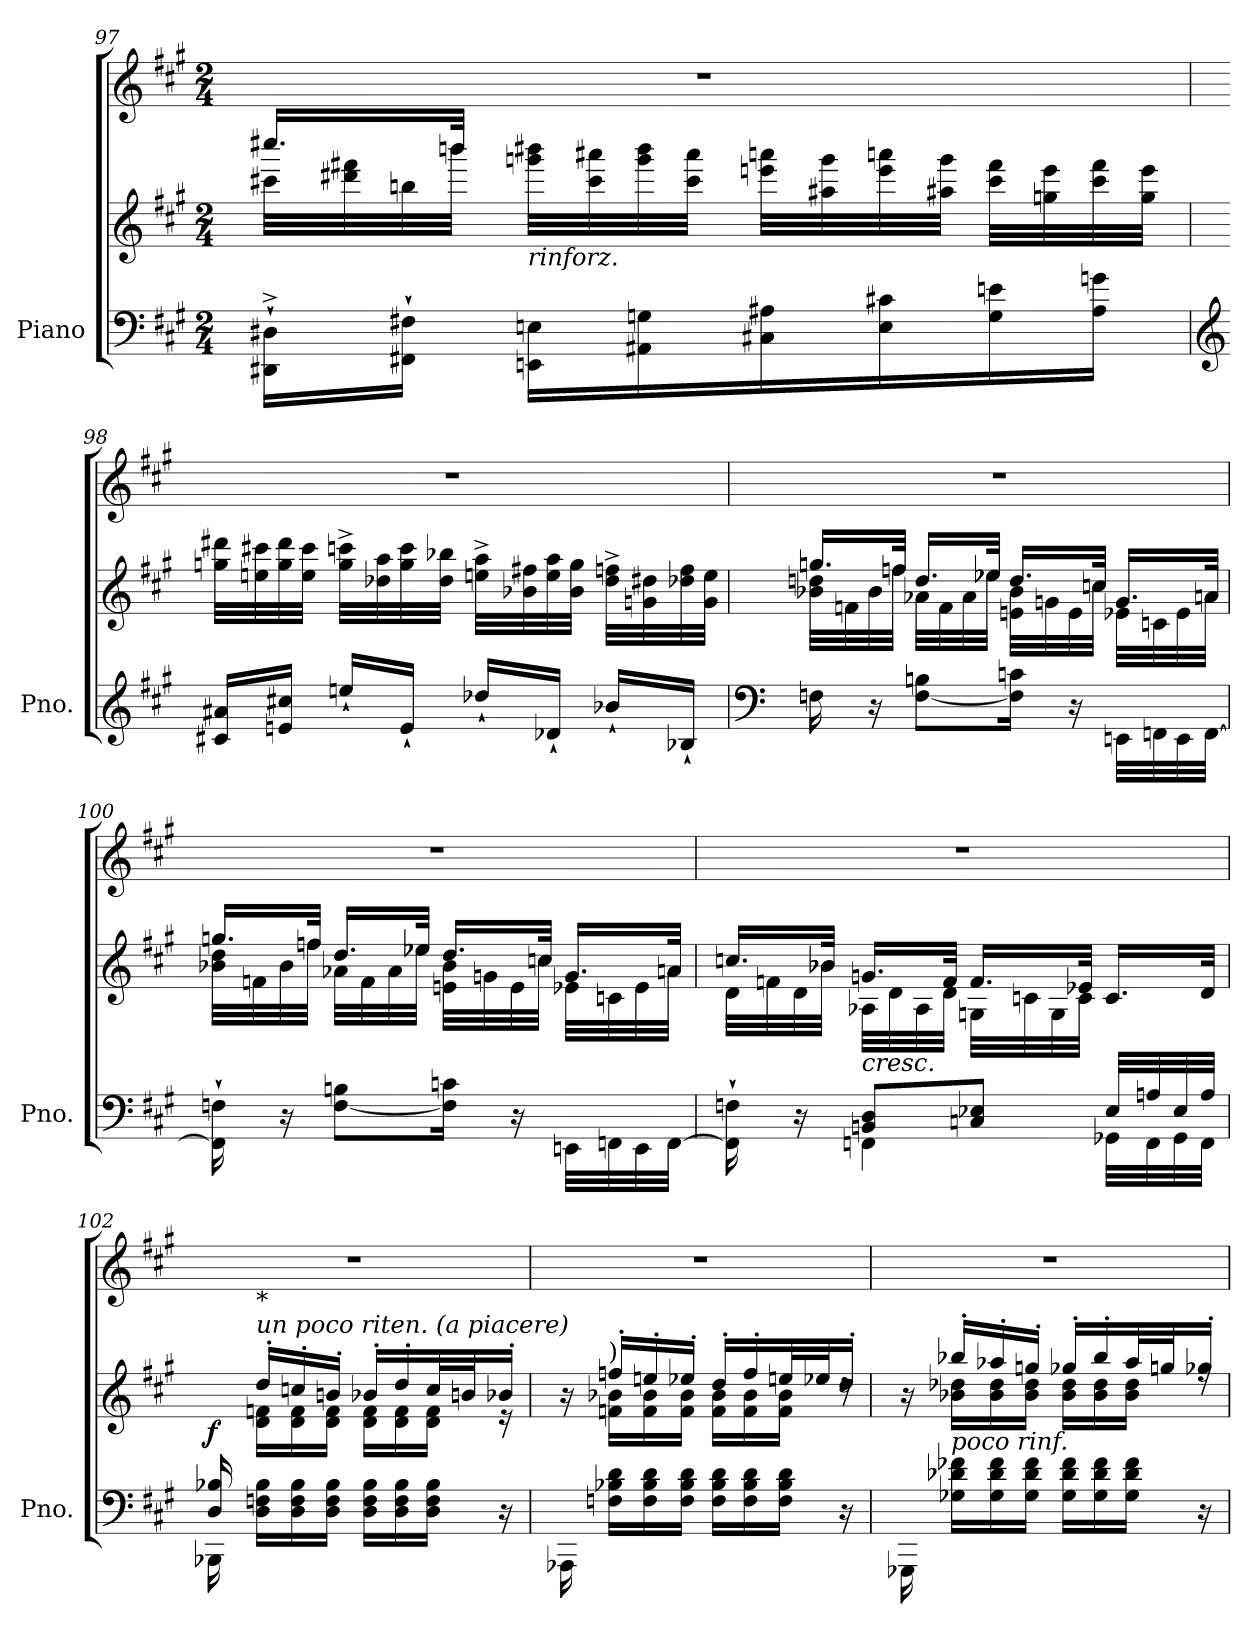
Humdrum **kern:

**kern	**kern	**kern	**dynam
*part1	*part1	*part1	*part1
*staff3	*staff2	*staff1	*staff1/2/3
*I"Piano	*	*	*
*I'Pno.	*	*	*
!!LO:PB:g=z
*clefF4	*clefG2	*clefG2	*
*k[f#c#g#]	*k[f#c#g#]	*k[f#c#g#]	*
*M2/4	*M2/4	*M2/4	*
=97	=97	=97	=97
*	*^	*	*
16DD#X\`^ 16D#X\`^LL	16.cccc#X/LL	32ccc#X\LLL	2r	.
.	.	32ddd#X\ 32fff#X\	.	.
16FF#X\` 16F#X\`JJ	.	32bbn\	.	.
.	32bbbn/JJk	32bbb\JJJ	.	.
!	!LO:TX:b:i:t=rinforz.	!	!	!
16EEn\ 16En\LL	32gggn\ 32bbb#X\LLL	4.ryy	.	.
.	32ccc#\ 32aaa#X\	.	.	.
16AA#X\ 16G\	32ggg\ 32bbb#\	.	.	.
.	32ccc#\ 32aaa#\JJJ	.	.	.
16C#X\ 16A#X\	32eeen\ 32aaan\LLL	.	.	.
.	32aa#X\ 32ggg\	.	.	.
16E\ 16c#X\	32eee\ 32aaan\	.	.	.
.	32aa#X\ 32ggg\JJJ	.	.	.
16G\ 16en\	32ccc#\ 32fff#\LLL	.	.	.
.	32gg\ 32eee\	.	.	.
16A#\ 16g\JJ	32ccc#\ 32fff#\	.	.	.
.	32gg\ 32eee\JJJ	.	.	.
*	*v	*v	*	*
=98	=98	=98	=98
*clefG2	*	*	*
16c#X/ 16a#X/LL	32gg\ 32ddd#X\LLL	2r	.
.	32een\ 32ccc#X\	.	.
16en/ 16cc#X/JJ	32gg\ 32ddd#\	.	.
.	32ee\ 32ccc#\JJJ	.	.
16een`/LL	32gg\^ 32cccn\^LLL	.	.
.	32dd-X\ 32aa\	.	.
16e`/JJ	32gg\ 32ccc\	.	.
.	32dd-\ 32bb-\JJJ	.	.
16dd-X`/LL	32een\^ 32aa\^LLL	.	.
.	32b-\ 32ff#X\	.	.
16d-X`/JJ	32ee\ 32aa\	.	.
.	32b-\ 32gg\JJJ	.	.
16b-X`/LL	32dd-\^ 32ffn\^LLL	.	.
.	32g\ 32dd#X\	.	.
16B-`/JJ	32dd-X\ 32ff\	.	.
.	32g\ 32ee\JJJ	.	.
!!LO:LB:g=z
=99	=99	=99	=99
*clefF4	*	*	*
*	*^	*	*
!	!	!	!	!LO:DY:b=2
!	!	!	!	!LO:DY:n=1:b=2
!	!	!	!	!LO:DY:n=2:b=2
16F\	32b-\ 32ddn\LLL	16.gg/LL	2r	f f other-dynamics
.	32f\	.	.	.
16r	32b-\	.	.	.
.	32ff\JJJ	32ff/JJk	.	.
[8F\ 8Bn\L	32a-X\LLL	16.dd/LL	.	.
.	32f\	.	.	.
.	32a-\	.	.	.
.	32ee-\JJJ	32ee-/JJk	.	.
16F\] 16c\Jk	32en\ 32b-\LLL	16.dd/LL	.	.
.	32g\	.	.	.
16r	32e\	.	.	.
.	32cc\JJJ	32cc/JJk	.	.
32EEn\LLL	32e-X\LLL	16.g/LL	.	.
32FF\	32c\	.	.	.
32EE\	32e-\	.	.	.
[32FF\JJJ	32an\JJJ	32a/JJk	.	.
=100	=100	=100	=100	=100
16FF\]` 16F\`	32b-\ 32dd\LLL	16.gg/LL	2r	.
.	32f\	.	.	.
16r	32b-\	.	.	.
.	32ff\JJJ	32ff/JJk	.	.
[8F\ 8Bn\L	32a-X\LLL	16.dd/LL	.	.
.	32f\	.	.	.
.	32a-\	.	.	.
.	32ee-\JJJ	32ee-/JJk	.	.
16F\] 16c\Jk	32en\ 32b-\LLL	16.dd/LL	.	.
.	32g\	.	.	.
16r	32e\	.	.	.
.	32cc\JJJ	32cc/JJk	.	.
32EEn\LLL	32e-X\LLL	16.g/LL	.	.
32FF\	32c\	.	.	.
32EE\	32e-\	.	.	.
[32FF\JJJ	32an\JJJ	32a/JJk	.	.
=101	=101	=101	=101	=101
*^	*	*	*	*
*	*^	*	*	*	*
8ryy	4.ryy	16FF\]` 16F\`	32d\LLL	16.cc/LL	2r	.
.	.	.	32f\	.	.	.
.	.	16r	32d\	.	.	.
.	.	.	32b-\JJJ	32b-/JJk	.	.
!	!	!	!LO:TX:b:i:t=cresc.	!	!	!
4FF\	.	8BBn/ 8D/L	32A-X\LLL	16.g/LL	.	.
.	.	.	32d\	.	.	.
.	.	.	32A-\	.	.	.
.	.	.	32d\JJJ	32f/JJk	.	.
.	.	8C/ 8E-/J	32G\LLL	16.f/LL	.	.
.	.	.	32c\	.	.	.
.	.	.	32G\	.	.	.
.	.	.	32c\JJJ	32e-/JJk	.	.
8ryy	32E-/LLL	32GG-X\LLL	8ryy	16.c/LL	.	.
.	32An/	32FF\	.	.	.	.
.	32E-/	32GG-\	.	.	.	.
.	32A/JJJ	32FF\JJJ	.	32d/JJk	.	.
!!LO:LB:g=z
=102	=102	=102	=102	=102	=102	=102
!	!	!	!	!	!	!LO:DY:b=2
*	*v	*v	*	*	*	*
16D/ 16B-/	16BBB-\	16ryy	16ryy	2r	f
!	!	!LO:TX:a:i:t=un poco riten. (a piacere)	!	!	!
!	!	!LO:TX:a:t=*	!	!	!
!	!	!	!	!	!LO:DY:b=2
!	!	!	!	!	!LO:DY:n=1:b=2
4..ryy	16D\ 16F\ 16B-\LL	16dd'/LL	16d\ 16f\LL	.	p other-dynamics
.	16D\ 16F\ 16B-\	16cc'/	16d\ 16f\	.	.
.	16D\ 16F\ 16B-\JJ	16bn'/JJ	16d\ 16f\JJ	.	.
.	16D\ 16F\ 16B-\LL	16b-X'/LL	16d\ 16f\LL	.	.
.	16D\ 16F\ 16B-\	16dd'/	16d\ 16f\	.	.
.	16D\ 16F\ 16B-\JJ	32cc/L	16d\ 16f\JJ	.	.
.	.	32bn/J	.	.	.
.	16r	16b-X'/JJ	16r	.	.
*v	*v	*	*	*	*
=103	=103	=103	=103	=103
16AAA-X\	16r	16ryy	2r	.
!	!LO:TX:a:t=)	!	!	!
16F\ 16B-\ 16d\LL	16ff'/LL	16f\ 16b-\LL	.	.
16F\ 16B-\ 16d\	16een'/	16f\ 16b-\	.	.
16F\ 16B-\ 16d\JJ	16ee-X'/JJ	16f\ 16b-\JJ	.	.
16F\ 16B-\ 16d\LL	16dd'/LL	16f\ 16b-\LL	.	.
16F\ 16B-\ 16d\	16ff'/	16f\ 16b-\	.	.
16F\ 16B-\ 16d\JJ	32een/L	16f\ 16b-\JJ	.	.
.	32ee-X/J	.	.	.
16r	16dd'/JJ	16rdd	.	.
=104	=104	=104	=104	=104
16GGG-X\	16r	16ryy	2r	.
!	!LO:TX:b:i:t=poco rinf.	!	!	!
16G-X\ 16d-X\ 16f-X\LL	16bb-'/LL	16b-\ 16dd-X\LL	.	.
16G-\ 16d-\ 16f-\	16aa-X'/	16b-\ 16dd-\	.	.
16G-\ 16d-\ 16f-\JJ	16ggn'/JJ	16b-\ 16dd-\JJ	.	.
16G-\ 16d-\ 16f-\LL	16gg-X'/LL	16b-\ 16dd-\LL	.	.
16G-\ 16d-\ 16f-\	16bb-'/	16b-\ 16dd-\	.	.
16G-\ 16d-\ 16f-\JJ	32aa-/L	16b-\ 16dd-\JJ	.	.
.	32ggn/J	.	.	.
16r	16gg-X'/JJ	16rff	.	.
*	*v	*v	*	*
=	=	=	=
*-	*-	*-	*-
